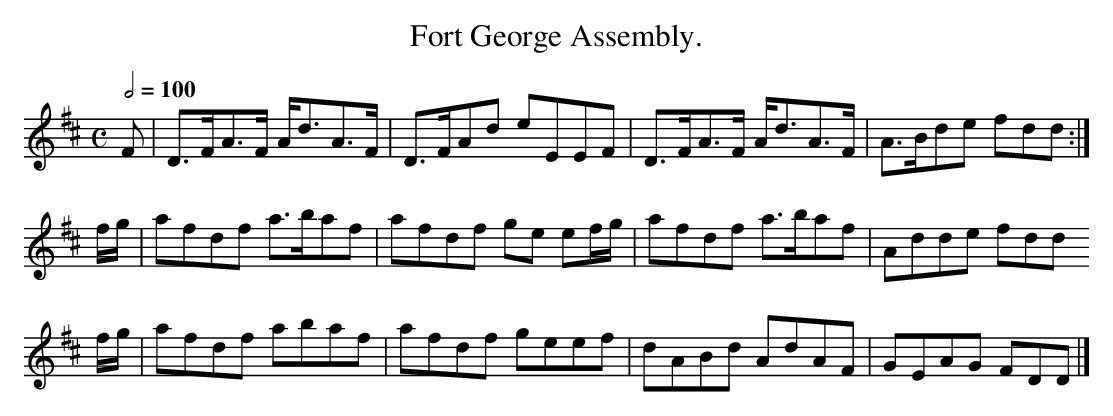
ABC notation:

X:1
T:Fort George Assembly.
M:C
L:1/8
Q:1/2=100
K:D
F   |D>FA>F A<dA>F|D>FAd eEEF    |D>FA>F A<dA>F|A>Bde fdd:|
f/g/|afdf  a>baf |afdf ge ef/g/|afdf  a>baf |Adde fdd
f/g/|afdf  abaf |afdf geef    |dABd  AdAF |GEAG FDD|]
